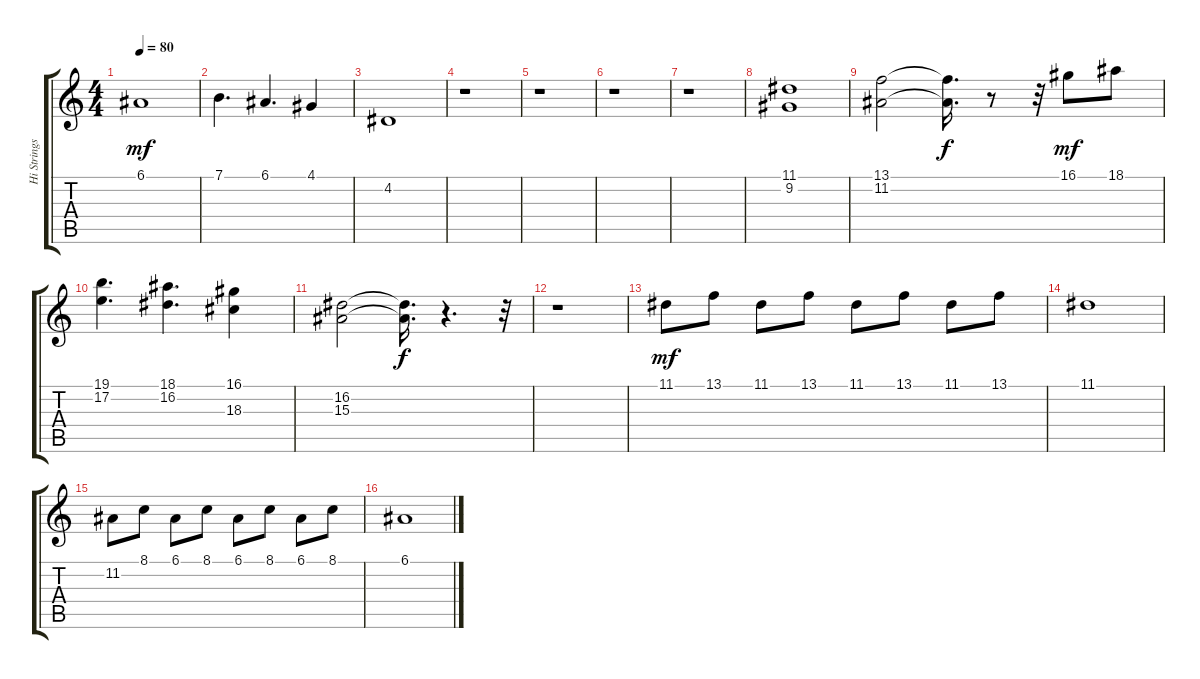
\track ("Hi Strings" "Hi Strings") {instrument stringensemble1}
\staff {score tabs}
\tuning (E4 B3 G3 D3 A2 E2) {hide}
\ts (4 4)
\tempo 80
\clef g2
\ks c
6.1.1{dy mf} |
7.1.4{d} 6.1.4{d} 4.1.4 |
4.2.1 |
r.1 |
r.1 |
r.1 |
r.1 |
(11.1 9.2).1 |
(13.1 11.2).2 (13.1{t} 11.2{t}).16{d dy f} r.8 r.32 16.1.8{dy mf} 18.1.8 |
(19.1 17.2).4{d} (18.1 16.2).4{d} (16.1 18.3).4 |
(16.2 15.3).2 (16.2{t} 15.3{t}).16{d dy f} r.4{d} r.32 |
r.1 |
11.1.8{dy mf} 13.1.8 11.1.8 13.1.8 11.1.8 13.1.8 11.1.8 13.1.8 |
11.1.1 |
11.2.8 8.1.8 6.1.8 8.1.8 6.1.8 8.1.8 6.1.8 8.1.8 |
6.1.1
